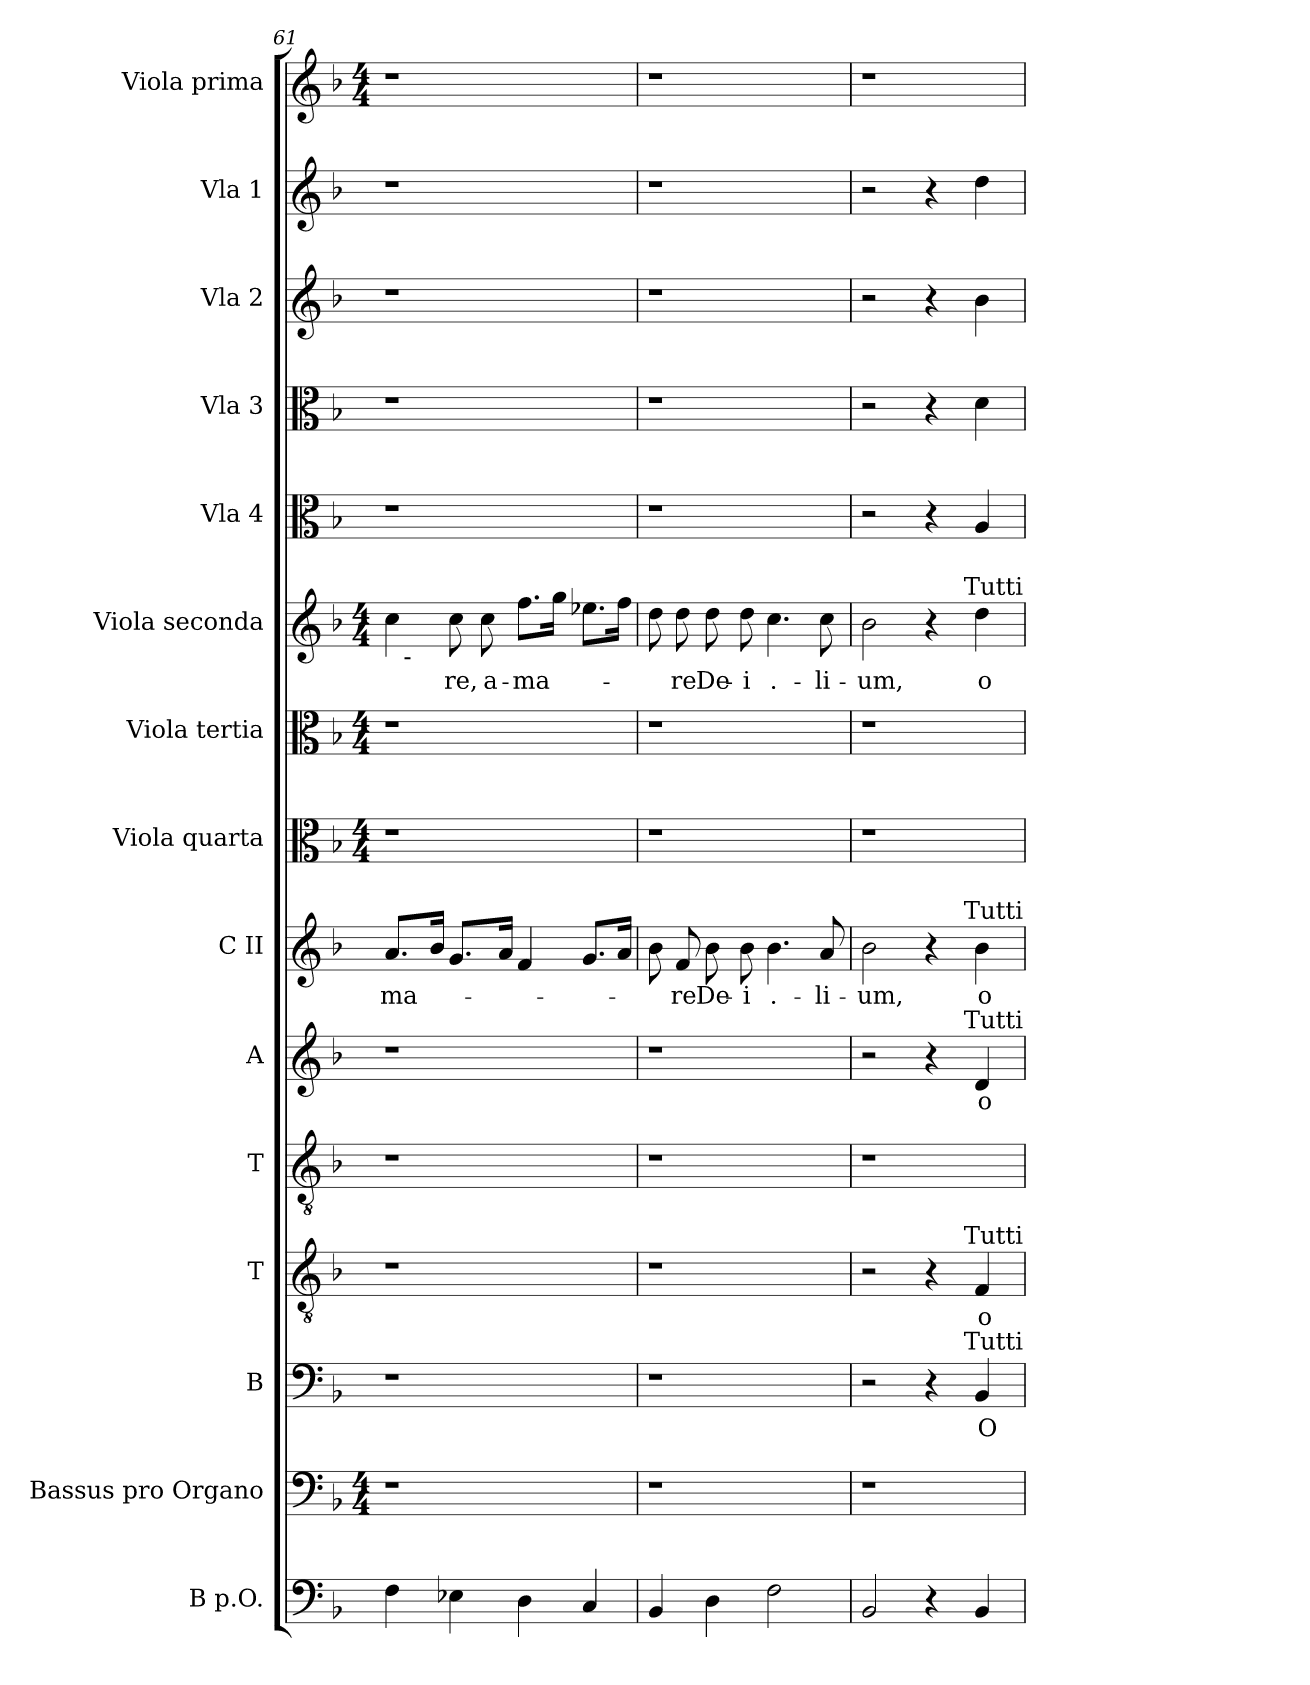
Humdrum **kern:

**kern	**kern	**kern	**text	**kern	**text	**kern	**kern	**text	**kern	**text	**kern	**kern	**kern	**text	**kern	**kern	**kern	**kern	**kern
*part15	*part14	*part13	*part13	*part12	*part12	*part11	*part10	*part10	*part9	*part9	*part8	*part7	*part6	*part6	*part5	*part4	*part3	*part2	*part1
*staff15	*staff14	*staff13	*staff13	*staff12	*staff12	*staff11	*staff10	*staff10	*staff9	*staff9	*staff8	*staff7	*staff6	*staff6	*staff5	*staff4	*staff3	*staff2	*staff1
*I"B p.O.	*I"Bassus pro Organo	*I"B	*	*I"T	*	*I"T	*I"A	*	*I"C II	*	*I"Viola quarta	*I"Viola tertia	*I"Viola seconda	*	*I"Vla 4	*I"Vla 3	*I"Vla 2	*I"Vla 1	*I"Viola prima
*I'B p.O.	*I'B p.O.	*I'B	*	*I'T	*	*I'T	*I'A	*	*I'C II	*	*I'Vla 4	*I'Vla 3	*I'Vla 2	*	*I'Vla 4	*I'Vla 3	*I'Vla 2	*I'Vla 1	*I'Vla 1
!!LO:PB:g=z
*clefF4	*clefF4	*clefF4	*	*clefGv2	*	*clefGv2	*clefG2	*	*clefG2	*	*clefC3	*clefC3	*clefG2	*	*clefC3	*clefC3	*clefG2	*clefG2	*clefG2
*k[b-]	*k[b-]	*k[b-]	*	*k[b-]	*	*k[b-]	*k[b-]	*	*k[b-]	*	*k[b-]	*k[b-]	*k[b-]	*	*k[b-]	*k[b-]	*k[b-]	*k[b-]	*k[b-]
*F:	*F:	*F:	*	*F:	*	*F:	*F:	*	*F:	*	*F:	*F:	*F:	*	*F:	*F:	*F:	*F:	*F:
*	*M4/4	*	*	*	*	*	*	*	*	*	*M4/4	*M4/4	*M4/4	*	*	*	*	*	*M4/4
=61	=61	=61	=61	=61	=61	=61	=61	=61	=61	=61	=61	=61	=61	=61	=61	=61	=61	=61	=61
!	!	!	!	!	!	!	!	!	!	!LO:LY:b	!	!	!	!	!	!	!	!	!
*	*	*	*	*	*	*	*	*	*	*	*	*	*^	*	*	*	*	*	*
4F\	1r	1r	.	1r	.	1r	1r	.	8.a/L	-ma-	1r	1r	4cc\	16ryy	.	1r	1r	1r	1r	1r
!	!	!	!	!	!	!	!	!	!	!	!	!	!	!LO:TX:b:t=-	!	!	!	!	!	!
.	.	.	.	.	.	.	.	.	.	.	.	.	.	2...ryy	.	.	.	.	.	.
.	.	.	.	.	.	.	.	.	16b-/Jk	.	.	.	.	.	.	.	.	.	.	.
!	!	!	!	!	!	!	!	!	!	!	!	!	!	!	!LO:LY:b	!	!	!	!	!
4E-X>\	.	.	.	.	.	.	.	.	8.g/L	.	.	.	8cc\	.	-re,	.	.	.	.	.
!	!	!	!	!	!	!	!	!	!	!	!	!	!	!	!LO:LY:b	!	!	!	!	!
.	.	.	.	.	.	.	.	.	.	.	.	.	8cc\	.	a-	.	.	.	.	.
.	.	.	.	.	.	.	.	.	16a/Jk	.	.	.	.	.	.	.	.	.	.	.
!	!	!	!	!	!	!	!	!	!	!	!	!	!	!	!LO:LY:b	!	!	!	!	!
4D\	.	.	.	.	.	.	.	.	4f/	.	.	.	8.ff\L	.	-ma-	.	.	.	.	.
.	.	.	.	.	.	.	.	.	.	.	.	.	16gg\Jk	.	.	.	.	.	.	.
4C/	.	.	.	.	.	.	.	.	8.g/L	.	.	.	8.ee-X\L	.	.	.	.	.	.	.
.	.	.	.	.	.	.	.	.	16a/Jk	.	.	.	16ff\Jk	.	.	.	.	.	.	.
*	*	*	*	*	*	*	*	*	*	*	*	*	*v	*v	*	*	*	*	*	*
=62	=62	=62	=62	=62	=62	=62	=62	=62	=62	=62	=62	=62	=62	=62	=62	=62	=62	=62	=62
4BB-/	1r	1r	.	1r	.	1r	1r	.	8b-\	.	1r	1r	8dd\	.	1r	1r	1r	1r	1r
!	!	!	!	!	!	!	!	!	!	!LO:LY:b	!	!	!	!LO:LY:b	!	!	!	!	!
.	.	.	.	.	.	.	.	.	8f/	-re	.	.	8dd\	-re	.	.	.	.	.
!	!	!	!	!	!	!	!	!	!	!LO:LY:b	!	!	!	!LO:LY:b	!	!	!	!	!
4D>\	.	.	.	.	.	.	.	.	8b-\	De-	.	.	8dd\	De-	.	.	.	.	.
!	!	!	!	!	!	!	!	!	!	!LO:LY:b	!	!	!	!LO:LY:b	!	!	!	!	!
.	.	.	.	.	.	.	.	.	8b-\	-i	.	.	8dd\	-i	.	.	.	.	.
!	!	!	!	!	!	!	!	!	!	!LO:LY:b	!	!	!	!LO:LY:b	!	!	!	!	!
2F>\	.	.	.	.	.	.	.	.	4.b-\	.-	.	.	4.cc\	.-	.	.	.	.	.
!	!	!	!	!	!	!	!	!	!	!LO:LY:b	!	!	!	!LO:LY:b	!	!	!	!	!
.	.	.	.	.	.	.	.	.	8a/	-li-	.	.	8cc\	-li-	.	.	.	.	.
=63	=63	=63	=63	=63	=63	=63	=63	=63	=63	=63	=63	=63	=63	=63	=63	=63	=63	=63	=63
!	!	!	!	!	!	!	!	!	!	!LO:LY:b	!	!	!	!LO:LY:b	!	!	!	!	!
*	*	*^	*	*^	*	*	*^	*	*^	*	*	*	*^	*	*	*	*	*	*
2BB-/	1r	2r	2ryy	.	2r	2ryy	.	1r	2r	2ryy	.	2b-\	2ryy	-um,	1r	1r	2b-\	2ryy	-um,	2r	2r	2r	2r	1r
4r	.	4r	8..ryy	.	4r	8..ryy	.	.	4r	8..ryy	.	4r	8..ryy	.	.	.	4r	8..ryy	.	4r	4r	4r	4r	.
!	!	!	!	!	!	!	!	!	!	!	!	!	!	!	!	!	!	!LO:TX:a:t=Tutti	!	!	!	!	!	!
!	!	!	!	!	!	!	!	!	!	!	!	!	!LO:TX:a:t=Tutti	!	!	!	!	!	!	!	!	!	!	!
!	!	!	!	!	!	!	!	!	!	!LO:TX:a:t=Tutti	!	!	!	!	!	!	!	!	!	!	!	!	!	!
!	!	!	!	!	!	!LO:TX:a:t=Tutti	!	!	!	!	!	!	!	!	!	!	!	!	!	!	!	!	!	!
!	!	!	!LO:TX:a:t=Tutti	!	!	!	!	!	!	!	!	!	!	!	!	!	!	!	!	!	!	!	!	!
.	.	.	4ryy	.	.	4ryy	.	.	.	4ryy	.	.	4ryy	.	.	.	.	4ryy	.	.	.	.	.	.
!	!	!	!	!LO:LY:b	!	!	!LO:LY:b	!	!	!	!LO:LY:b	!	!	!LO:LY:b	!	!	!	!	!LO:LY:b	!	!	!	!	!
4BB-/	.	4BB-/	.	O	4F/	.	o-	.	4d/	.	o	4b-\	.	o	.	.	4dd\	.	o	4A/	4d\	4b-\	4dd\	.
.	.	.	32ryy	.	.	32ryy	.	.	.	32ryy	.	.	32ryy	.	.	.	.	32ryy	.	.	.	.	.	.
*	*	*v	*v	*	*	*	*	*	*v	*v	*	*v	*v	*	*	*	*v	*v	*	*	*	*	*	*
*	*	*	*	*v	*v	*	*	*	*	*	*	*	*	*	*	*	*	*	*	*
=	=	=	=	=	=	=	=	=	=	=	=	=	=	=	=	=	=	=	=
*-	*-	*-	*-	*-	*-	*-	*-	*-	*-	*-	*-	*-	*-	*-	*-	*-	*-	*-	*-
